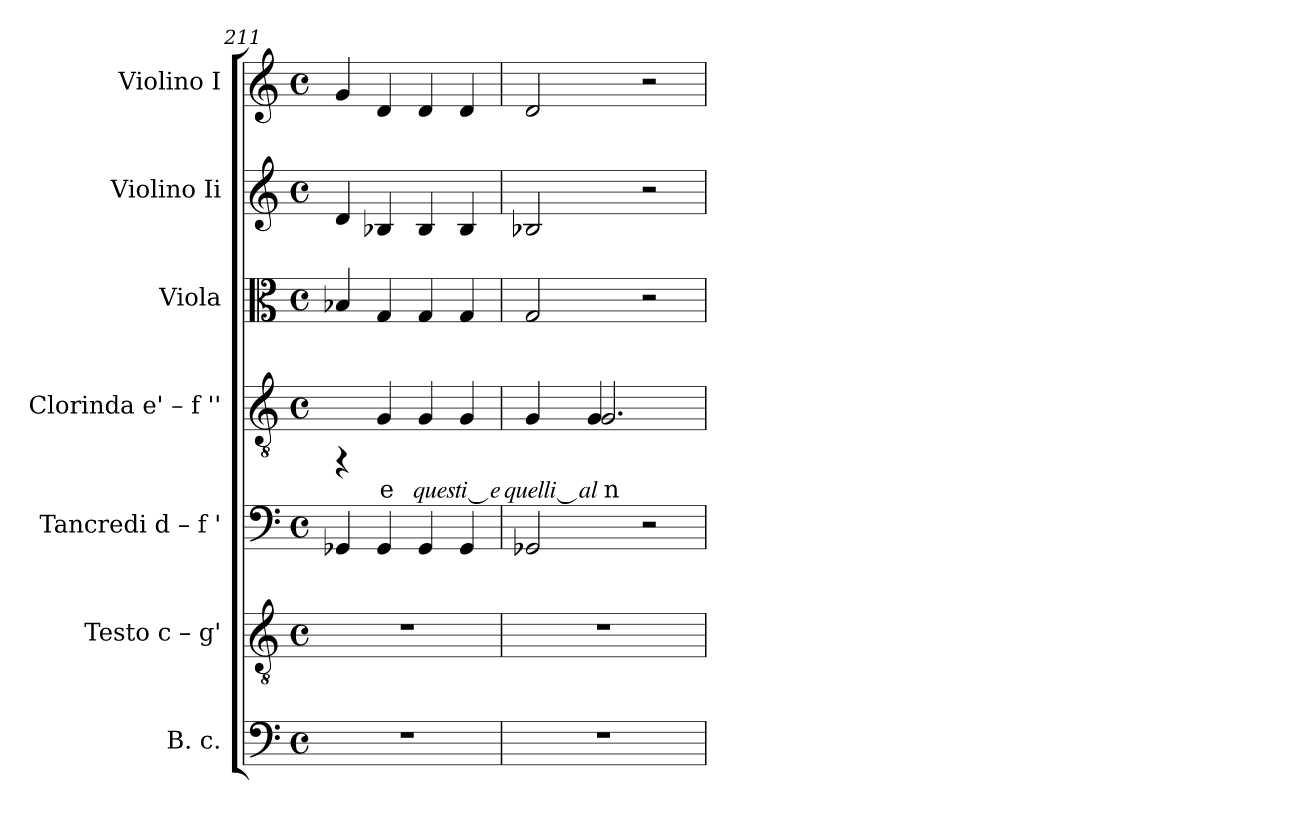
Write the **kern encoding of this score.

**kern	**kern	**kern	**kern	**text	**kern	**kern	**kern	**text
*part7	*part6	*part5	*part4	*part4	*part3	*part2	*part1	*part1
*staff7	*staff6	*staff5	*staff4	*staff4	*staff3	*staff2	*staff1	*staff1
*I"B. c.	*I"Testo  c – g'	*I"Tancredi  d – f '	*I"Clorinda  e' – f ''	*	*I"Viola	*I"Violino Ii	*I"Violino I	*
!!LO:LB:g=z
*clefF4	*clefGv2	*clefF4	*clefGv2	*	*clefC3	*clefG2	*clefG2	*
*k[]	*k[]	*k[]	*k[]	*	*k[]	*k[]	*k[]	*
*C:	*C:	*C:	*C:	*	*C:	*C:	*C:	*
*M4/4	*M4/4	*M4/4	*M4/4	*	*M4/4	*M4/4	*M4/4	*
*met(c)	*met(c)	*met(c)	*met(c)	*	*met(c)	*met(c)	*met(c)	*
=211	=211	=211	=211	=211	=211	=211	=211	=211
!	!	!	!	!	!	!	!	!LO:LY:b:cj
1r	1r	4GG-/	4rFF	.	4B-X/	4d/	4g/	.
!	!	!	!	!LO:LY:b:cj	!	!	!	!LO:LY:b:cj
.	.	4GG-/	4G/	e	4G/	4B-X/	4d/	.
!	!	!	!	!LO:LY:b:cj	!	!	!	!LO:LY:b:cj
.	.	4GG-/	4G/	questi‿e	4G/	4B-/	4d/	.
!	!	!	!	!LO:LY:b:cj	!	!	!	!LO:LY:b:cj
.	.	4GG-/	4G/	.	4G/	4B-/	4d/	.
=212	=212	=212	=212	=212	=212	=212	=212	=212
!	!	!	!	!LO:LY:b:cj	!	!	!	!LO:LY:b:cj
*	*	*	*^	*	*	*	*	*
1r	1r	2GG-/	4G/	4ryy	quelli‿al	2G/	2B-X/	2d/	.
!	!	!	!	!	!LO:LY:b:cj	!	!	!	!
.	.	.	2.G/	4G/	n	.	.	.	.
.	.	2r	.	2ryy	.	2r	2r	2r	.
*	*	*	*v	*v	*	*	*	*	*
=	=	=	=	=	=	=	=	=
*-	*-	*-	*-	*-	*-	*-	*-	*-
